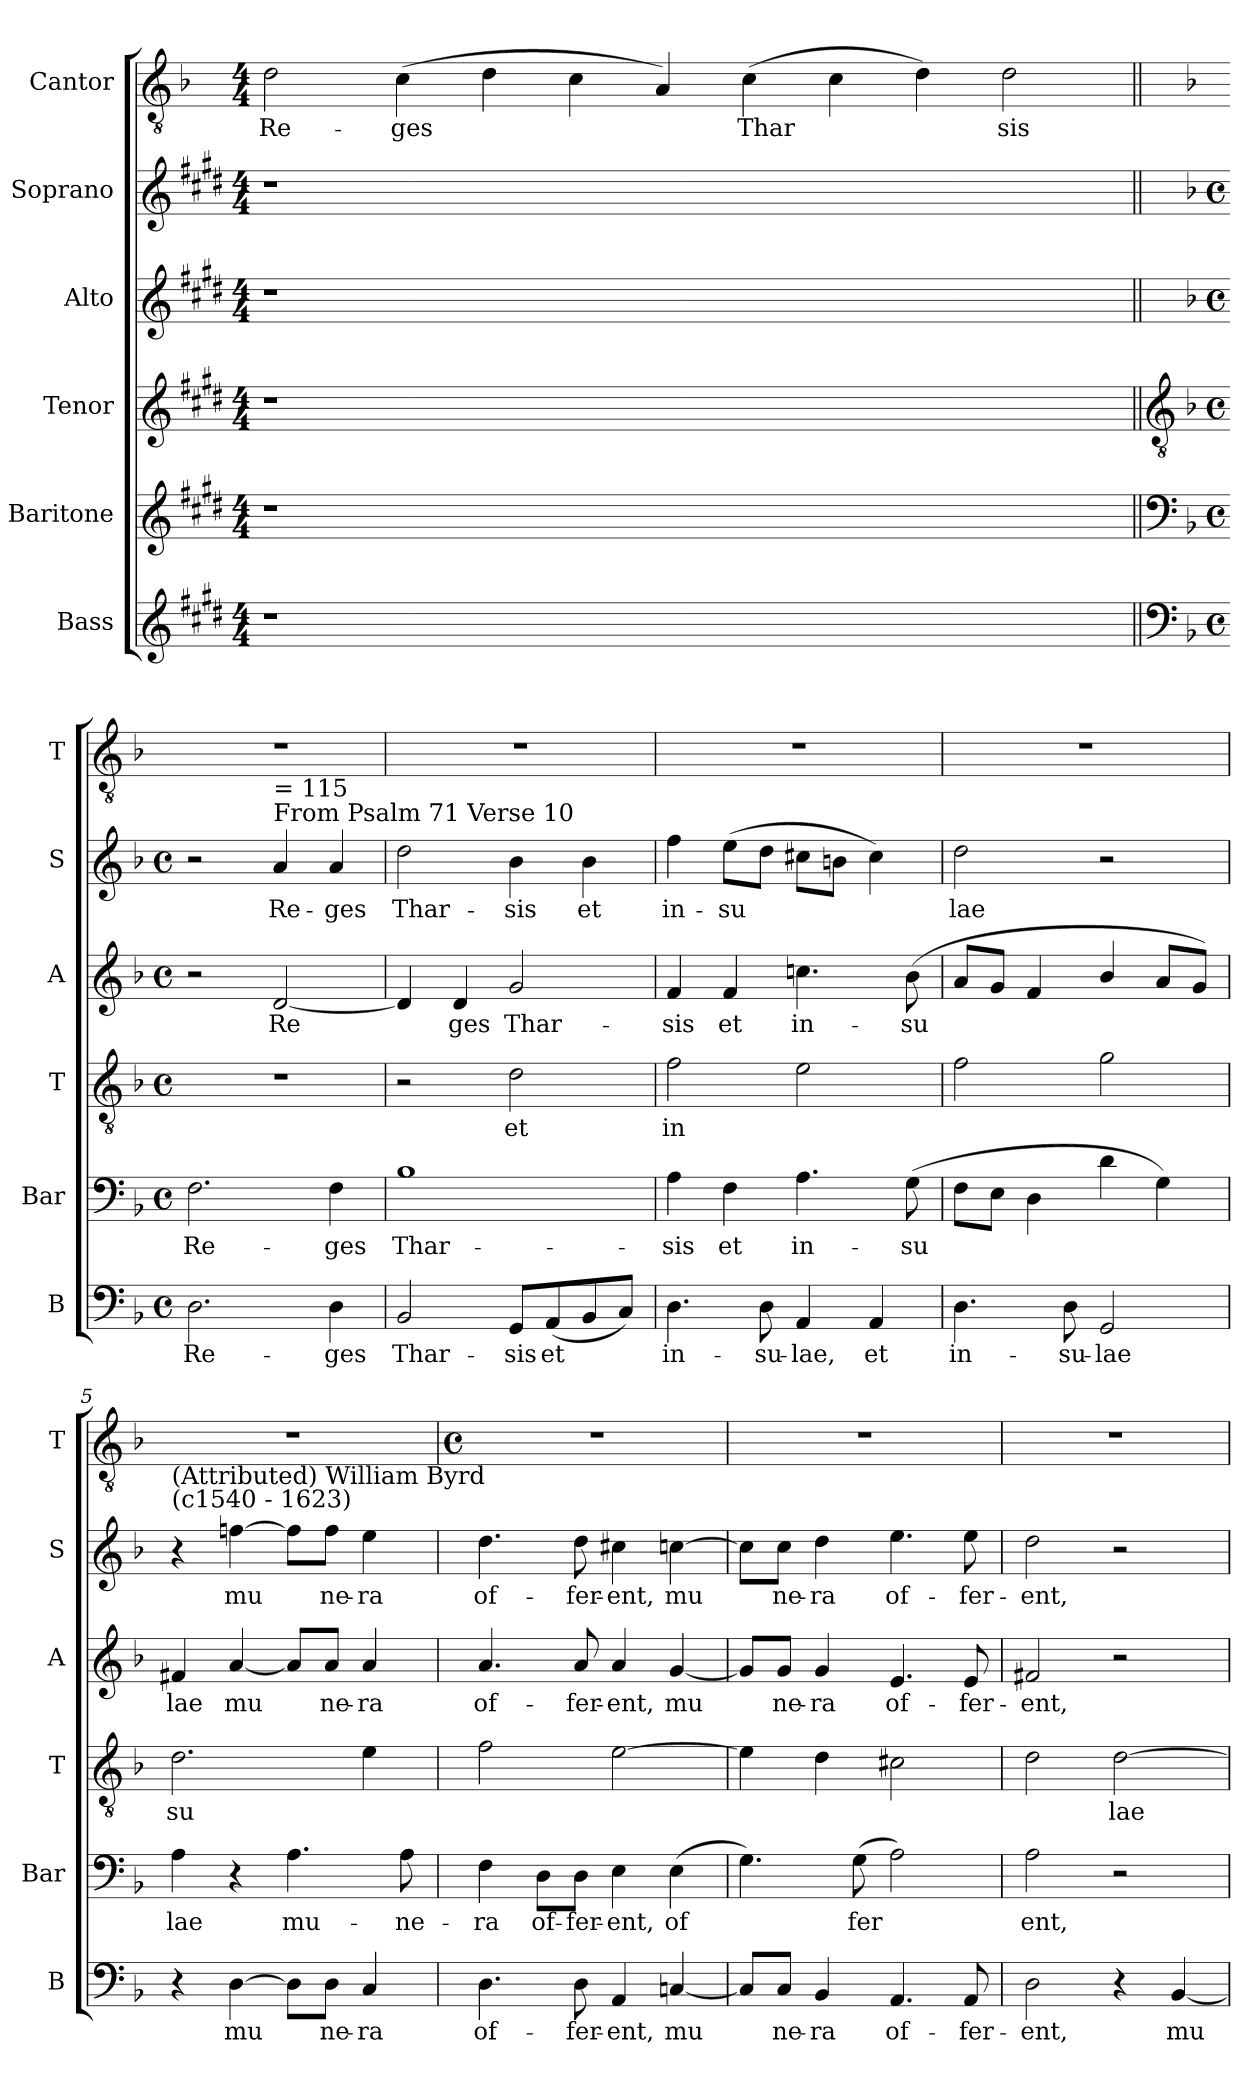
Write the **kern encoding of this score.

**kern	**text	**kern	**text	**kern	**text	**kern	**text	**kern	**text	**kern	**text
*part6	*part6	*part5	*part5	*part4	*part4	*part3	*part3	*part2	*part2	*part1	*part1
*staff6	*staff6	*staff5	*staff5	*staff4	*staff4	*staff3	*staff3	*staff2	*staff2	*staff1	*staff1
*I"Bass	*	*I"Baritone	*	*I"Tenor	*	*I"Alto	*	*I"Soprano	*	*I"Cantor	*
*I'B	*	*I'Bar	*	*I'T	*	*I'A	*	*I'S	*	*I'T	*
*clefG2	*	*clefG2	*	*clefG2	*	*clefG2	*	*clefG2	*	*clefGv2	*
*	*	*	*	*	*	*	*	*	*	*ITrd1c1	*
*k[f#c#g#d#]	*	*k[f#c#g#d#]	*	*k[f#c#g#d#]	*	*k[f#c#g#d#]	*	*k[f#c#g#d#]	*	*k[f#c#g#d#]	*
*E:	*	*E:	*	*E:	*	*E:	*	*E:	*	*E:	*
*M4/4	*	*M4/4	*	*M4/4	*	*M4/4	*	*M4/4	*	*M4/4	*
=	=	=	=	=	=	=	=	=	=	=	=
!	!	!	!	!	!	!	!	!	!	!	!LO:LY:b
1r	.	1r	.	1r	.	1r	.	1r	.	2c#\	Re-
!	!	!	!	!	!	!	!	!	!	!	!LO:LY:b
.	.	.	.	.	.	.	.	.	.	(>4B\	-ges
.	.	.	.	.	.	.	.	.	.	4c#\	.
1..ryy	.	1..ryy	.	1..ryy	.	1..ryy	.	1..ryy	.	4B\	.
.	.	.	.	.	.	.	.	.	.	4G#/)	.
!	!	!	!	!	!	!	!	!	!	!	!LO:LY:b
.	.	.	.	.	.	.	.	.	.	(>4B\	Thar
.	.	.	.	.	.	.	.	.	.	4B\	.
.	.	.	.	.	.	.	.	.	.	4c#\)	.
!	!	!	!	!	!	!	!	!	!	!	!LO:LY:b
.	.	.	.	.	.	.	.	.	.	2c#\	sis
!!LO:LB:g=z
=1||	=1||	=1||	=1||	=1||	=1||	=1||	=1||	=1||	=1||	=1||	=1||
*clefF4	*	*clefF4	*	*clefGv2	*	*	*	*	*	*	*
*k[b-]	*	*k[b-]	*	*k[b-]	*	*k[b-]	*	*k[b-]	*	*	*
*F:	*	*F:	*	*F:	*	*F:	*	*F:	*	*	*
*M4/4	*	*M4/4	*	*M4/4	*	*M4/4	*	*M4/4	*	*	*
*met(c)	*	*met(c)	*	*met(c)	*	*met(c)	*	*met(c)	*	*	*
!	!LO:LY:b	!	!LO:LY:b	!	!	!	!	!	!	!	!
2.D\	Re-	2.F\	Re-	1r	.	2r	.	2r	.	1r	.
!	!	!	!	!	!	!	!	!LO:TX:a:t=From Psalm 71 Verse 10	!	!	!
!	!	!	!	!	!	!	!	!LO:TX:a:t== 115	!	!	!
!	!	!	!	!	!	!	!LO:LY:b	!	!LO:LY:b	!	!
.	.	.	.	.	.	[2d/	Re	4a/	Re-	.	.
!	!LO:LY:b	!	!LO:LY:b	!	!	!	!	!	!LO:LY:b	!	!
4D\	-ges	4F\	-ges	.	.	.	.	4a/	-ges	.	.
=2	=2	=2	=2	=2	=2	=2	=2	=2	=2	=2	=2
!	!LO:LY:b	!	!LO:LY:b	!	!	!	!	!	!LO:LY:b	!	!
2BB-/	Thar-	1B-	Thar-	2r	.	4d/]	.	2dd\	Thar-	1r	.
!	!	!	!	!	!	!	!LO:LY:b	!	!	!	!
.	.	.	.	.	.	4d/	ges	.	.	.	.
!	!LO:LY:b	!	!	!	!LO:LY:b	!	!LO:LY:b	!	!LO:LY:b	!	!
8GG/L	-sis	.	.	2d\	et	2g/	Thar-	4b-\	-sis	.	.
!	!LO:LY:b	!	!	!	!	!	!	!	!	!	!
(<8AA/	et	.	.	.	.	.	.	.	.	.	.
!	!	!	!	!	!	!	!	!	!LO:LY:b	!	!
8BB-/	.	.	.	.	.	.	.	4b-\	et	.	.
8C/J)	.	.	.	.	.	.	.	.	.	.	.
=3	=3	=3	=3	=3	=3	=3	=3	=3	=3	=3	=3
!	!LO:LY:b	!	!LO:LY:b	!	!LO:LY:b	!	!LO:LY:b	!	!LO:LY:b	!	!
4.D\	in-	4A\	-sis	2f\	in	4f/	-sis	4ff\	in-	1r	.
!	!	!	!LO:LY:b	!	!	!	!LO:LY:b	!	!LO:LY:b	!	!
.	.	4F\	et	.	.	4f/	et	(>8ee\L	-su	.	.
!	!LO:LY:b	!	!	!	!	!	!	!	!	!	!
8D\	-su-	.	.	.	.	.	.	8dd\J	.	.	.
!	!LO:LY:b	!	!LO:LY:b	!	!	!	!LO:LY:b	!	!	!	!
4AA/	-lae,	4.A\	in-	2e\	.	4.ccni\	in-	8cc#X\L	.	.	.
.	.	.	.	.	.	.	.	8bn\J	.	.	.
!	!LO:LY:b	!	!	!	!	!	!	!	!	!	!
4AA/	et	.	.	.	.	.	.	4cc#\)	.	.	.
!	!	!	!LO:LY:b	!	!	!	!LO:LY:b	!	!	!	!
.	.	(>8G\	-su	.	.	(<8b-i\	-su	.	.	.	.
=4	=4	=4	=4	=4	=4	=4	=4	=4	=4	=4	=4
!	!LO:LY:b	!	!	!	!	!	!	!	!LO:LY:b	!	!
4.D\	in-	8F\L	.	2f\	.	8a/L	.	2dd\	lae	1r	.
.	.	8E\J	.	.	.	8g/J	.	.	.	.	.
.	.	4D\	.	.	.	4f/	.	.	.	.	.
!	!LO:LY:b	!	!	!	!	!	!	!	!	!	!
8D\	-su-	.	.	.	.	.	.	.	.	.	.
!	!LO:LY:b	!	!	!	!	!	!	!	!	!	!
2GG/	-lae	4d\	.	2g\	.	4b-/	.	2r	.	.	.
.	.	4G\)	.	.	.	8a/L	.	.	.	.	.
.	.	.	.	.	.	8g/J)	.	.	.	.	.
=5	=5	=5	=5	=5	=5	=5	=5	=5	=5	=5	=5
!	!	!	!	!	!	!	!	!LO:TX:a:t=(Attributed) William Byrd\n(c1540 - 1623)	!	!	!
!	!	!	!LO:LY:b	!	!LO:LY:b	!	!LO:LY:b	!	!	!	!
4r	.	4A\	lae	2.d\	su	4f#X/	lae	4r	.	1r	.
!	!LO:LY:b	!	!	!	!	!	!LO:LY:b	!	!LO:LY:b	!	!
[4D\	mu	4r	.	.	.	[4a/	mu	[4ffni\	mu	.	.
!	!	!	!LO:LY:b	!	!	!	!	!	!	!	!
8D\L]	.	4.A\	mu-	.	.	8a/L]	.	8ff\L]	.	.	.
!	!LO:LY:b	!	!	!	!	!	!LO:LY:b	!	!LO:LY:b	!	!
8D\J	ne-	.	.	.	.	8a/J	ne-	8ff\J	ne-	.	.
!	!LO:LY:b	!	!	!	!	!	!LO:LY:b	!	!LO:LY:b	!	!
4C/	-ra	.	.	4e\	.	4a/	-ra	4ee\	-ra	.	.
!	!	!	!LO:LY:b	!	!	!	!	!	!	!	!
.	.	8A\	-ne-	.	.	.	.	.	.	.	.
!!LO:PB:g=z
=6	=6	=6	=6	=6	=6	=6	=6	=6	=6	=6	=6
*	*	*	*	*	*	*	*	*	*	*M4/4	*
*	*	*	*	*	*	*	*	*	*	*met(c)	*
!	!LO:LY:b	!	!LO:LY:b	!	!	!	!LO:LY:b	!	!LO:LY:b	!	!
4.D\	of-	4F\	-ra	2f\	.	4.a/	of-	4.dd\	of-	1r	.
!	!	!	!LO:LY:b	!	!	!	!	!	!	!	!
.	.	8D\L	of-	.	.	.	.	.	.	.	.
!	!LO:LY:b	!	!LO:LY:b	!	!	!	!LO:LY:b	!	!LO:LY:b	!	!
8D\	-fer-	8D\J	-fer-	.	.	8a/	-fer-	8dd\	-fer-	.	.
!	!LO:LY:b	!	!LO:LY:b	!	!	!	!LO:LY:b	!	!LO:LY:b	!	!
4AA/	-ent,	4E\	-ent,	[2e\	.	4a/	-ent,	4cc#X\	-ent,	.	.
!	!LO:LY:b	!	!LO:LY:b	!	!	!	!LO:LY:b	!	!LO:LY:b	!	!
[4Cni/	mu	(>4E\	of	.	.	[4g/	mu	[4ccn\	mu	.	.
=7	=7	=7	=7	=7	=7	=7	=7	=7	=7	=7	=7
8C/L]	.	4.G\)	.	4e\]	.	8g/L]	.	8cc\L]	.	1r	.
!	!LO:LY:b	!	!	!	!	!	!LO:LY:b	!	!LO:LY:b	!	!
8C/J	ne-	.	.	.	.	8g/J	ne-	8cc\J	ne-	.	.
!	!LO:LY:b	!	!	!	!	!	!LO:LY:b	!	!LO:LY:b	!	!
4BB-/	-ra	.	.	4d\	.	4g/	-ra	4dd\	-ra	.	.
!	!	!	!LO:LY:b	!	!	!	!	!	!	!	!
.	.	(>8G\	fer	.	.	.	.	.	.	.	.
!	!LO:LY:b	!	!	!	!	!	!LO:LY:b	!	!LO:LY:b	!	!
4.AA/	of-	2A\)	.	2c#\	.	4.e/	of-	4.ee\	of-	.	.
!	!LO:LY:b	!	!	!	!	!	!LO:LY:b	!	!LO:LY:b	!	!
8AA/	-fer-	.	.	.	.	8e/	-fer-	8ee\	-fer-	.	.
=8	=8	=8	=8	=8	=8	=8	=8	=8	=8	=8	=8
!	!LO:LY:b	!	!LO:LY:b	!	!	!	!LO:LY:b	!	!LO:LY:b	!	!
2D\	-ent,	2A\	ent,	2d\	.	2f#X/	-ent,	2dd\	-ent,	1r	.
!	!	!	!	!	!LO:LY:b	!	!	!	!	!	!
4r	.	2r	.	[2d\	lae	2r	.	2r	.	.	.
!	!LO:LY:b	!	!	!	!	!	!	!	!	!	!
[4BB-/	mu	.	.	.	.	.	.	.	.	.	.
=	=	=	=	=	=	=	=	=	=	=	=
*-	*-	*-	*-	*-	*-	*-	*-	*-	*-	*-	*-
